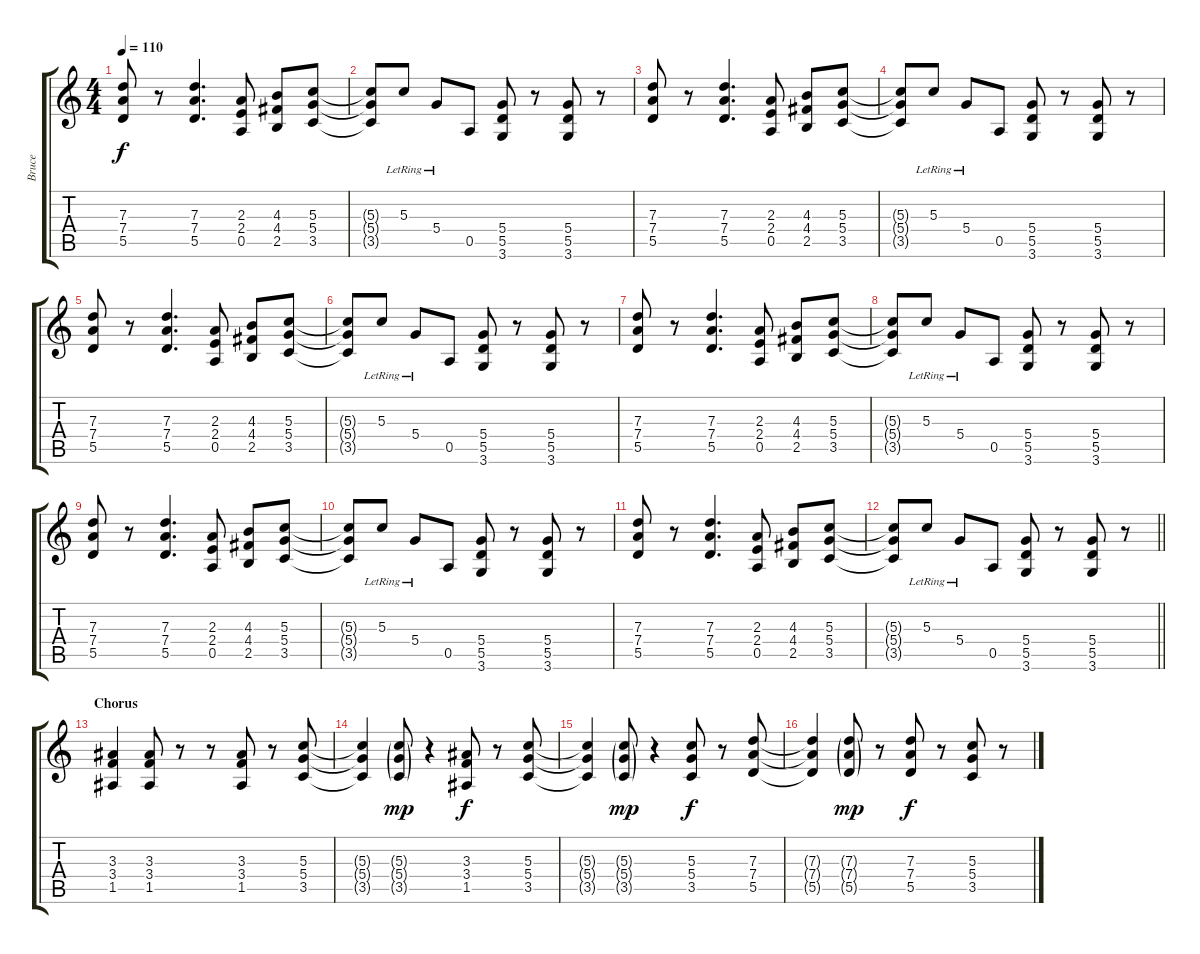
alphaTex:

\track ("Bruce" "Bruce") {instrument acousticguitarsteel}
\staff {score tabs}
\tuning (E4 B3 G3 D3 A2 E2) {hide}
\ts (4 4)
\tempo 110
\clef g2
\ks c
(7.3 7.4 5.5).8{dy f} r.8 (7.3 7.4 5.5).4{d} (2.3 2.4 0.5).8 (4.3 4.4 2.5).8 (5.3 5.4 3.5).8 |
(5.3{t} 5.4{t} 3.5{t}).8 5.3{lr}.8 5.4{lr}.8 0.5.8 (5.4 5.5 3.6).8 r.8 (5.4 5.5 3.6).8 r.8 |
(7.3 7.4 5.5).8 r.8 (7.3 7.4 5.5).4{d} (2.3 2.4 0.5).8 (4.3 4.4 2.5).8 (5.3 5.4 3.5).8 |
(5.3{t} 5.4{t} 3.5{t}).8 5.3{lr}.8 5.4{lr}.8 0.5.8 (5.4 5.5 3.6).8 r.8 (5.4 5.5 3.6).8 r.8 |
(7.3 7.4 5.5).8 r.8 (7.3 7.4 5.5).4{d} (2.3 2.4 0.5).8 (4.3 4.4 2.5).8 (5.3 5.4 3.5).8 |
(5.3{t} 5.4{t} 3.5{t}).8 5.3{lr}.8 5.4{lr}.8 0.5.8 (5.4 5.5 3.6).8 r.8 (5.4 5.5 3.6).8 r.8 |
(7.3 7.4 5.5).8 r.8 (7.3 7.4 5.5).4{d} (2.3 2.4 0.5).8 (4.3 4.4 2.5).8 (5.3 5.4 3.5).8 |
(5.3{t} 5.4{t} 3.5{t}).8 5.3{lr}.8 5.4{lr}.8 0.5.8 (5.4 5.5 3.6).8 r.8 (5.4 5.5 3.6).8 r.8 |
(7.3 7.4 5.5).8 r.8 (7.3 7.4 5.5).4{d} (2.3 2.4 0.5).8 (4.3 4.4 2.5).8 (5.3 5.4 3.5).8 |
(5.3{t} 5.4{t} 3.5{t}).8 5.3{lr}.8 5.4{lr}.8 0.5.8 (5.4 5.5 3.6).8 r.8 (5.4 5.5 3.6).8 r.8 |
(7.3 7.4 5.5).8 r.8 (7.3 7.4 5.5).4{d} (2.3 2.4 0.5).8 (4.3 4.4 2.5).8 (5.3 5.4 3.5).8 |
\barLineRight lightlight
(5.3{t} 5.4{t} 3.5{t}).8 5.3{lr}.8 5.4{lr}.8 0.5.8 (5.4 5.5 3.6).8 r.8 (5.4 5.5 3.6).8 r.8 |
\section ("" "Chorus")
(3.3 3.4 1.5).4 (3.3 3.4 1.5).8 r.8 r.8 (3.3 3.4 1.5).8 r.8 (5.3 5.4 3.5).8 |
(5.3{t} 5.4{t} 3.5{t}).4 (5.3{g} 5.4{g} 3.5{g}).8{dy mp} r.4 (3.3 3.4 1.5).8{dy f} r.8 (5.3 5.4 3.5).8 |
(5.3{t} 5.4{t} 3.5{t}).4 (5.3{g} 5.4{g} 3.5{g}).8{dy mp} r.4 (5.3 5.4 3.5).8{dy f} r.8 (7.3 7.4 5.5).8 |
(7.3{t} 7.4{t} 5.5{t}).4 (7.3{g} 7.4{g} 5.5{g}).8{dy mp} r.8 (7.3 7.4 5.5).8{dy f} r.8 (5.3 5.4 3.5).8 r.8
